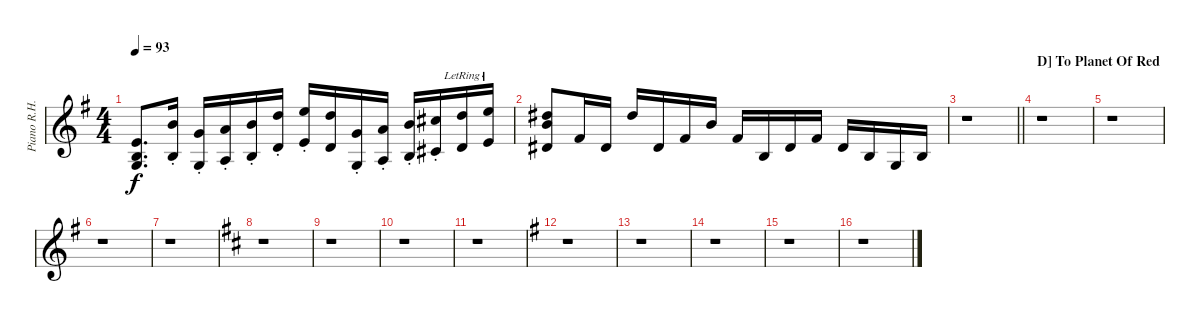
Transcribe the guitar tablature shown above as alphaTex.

\track ("Piano R.H. - Joost Van Den Broeck" "Piano R.H.") {instrument brightacousticpiano}
\staff {score}
\tuning (E5 B4 G4 D4 A3 E3) {hide}
\ts (4 4)
\tempo 93
\clef g2
\ks eminor
(2.4 2.5 3.6).8{d bd 120 dy f} (0.2{st} 2.5{st}).16 (0.3{st} 3.6{st}).16 (2.3{st} 0.5{st}).16 (0.2{st} 2.5{st}).16 (3.2{st} 0.4{st}).16 (0.1{st} 2.4{st}).16 (3.2 0.4).16 (0.3{st} 3.6{st}).16 (2.3{st} 0.5{st}).16 (0.2{st} 2.5{st}).16 (2.2{st} 4.5{st}).16 (3.2{lr} 0.4{lr}).16 (0.1{lr} 2.4{lr}).16 |
(4.2 4.3 1.4).8 4.4.16 1.4.16 8.3.16 1.4.16 4.4.16 0.2.16 4.4.16 2.5.16 1.4.16 4.4.16 1.4.16 2.5.16 3.6.16 2.5.16 |
\barLineRight lightlight
r.1 |
\section ("" "D] To Planet Of Red")
r.1 |
r.1 |
r.1 |
r.1 |
\ks bminor
r.1 |
r.1 |
r.1 |
r.1 |
\ks eminor
r.1 |
r.1 |
r.1 |
r.1 |
r.1
